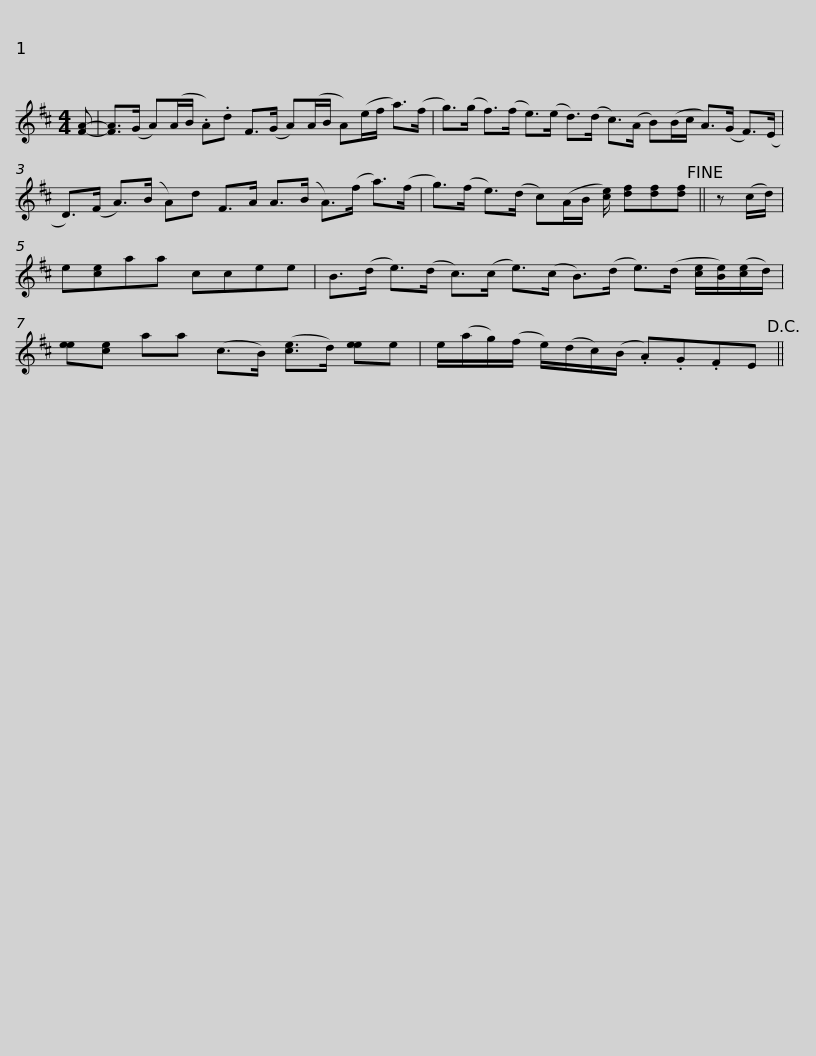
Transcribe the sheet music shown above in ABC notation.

X:1
L:1/8
M:4/4
I:linebreak $
K:D
V:1 treble
V:1
 [FA]- | [FA]>(G A)(A/B/ .A).d F>(G A)(A/B/ A)(e/f/ a>)(f | g>)(g f>)(f e>)(e d>)(d c>)(A B)(B/c/ A>)(G F>)(E |$ D>)(F A>)(B A)d F>A A>(B A>)(f a>)(f | g>)(f e>)(d c)(A/B/ [ce]/) [df][df][df]!fine! || %5
 z (c/d/) | e[ce]aa ccee |$ B>(d e>)(d c>)(c e>)(c B>)(d e>)(d [ce]/[Be]/)([ce]/d/) | [ee][ce] aa (c>B) ([ce]>d) [ee]e | e/(a/g/)(f/ e/)(d/c/)(B/ .A).G.FE!D.C.! || %10
